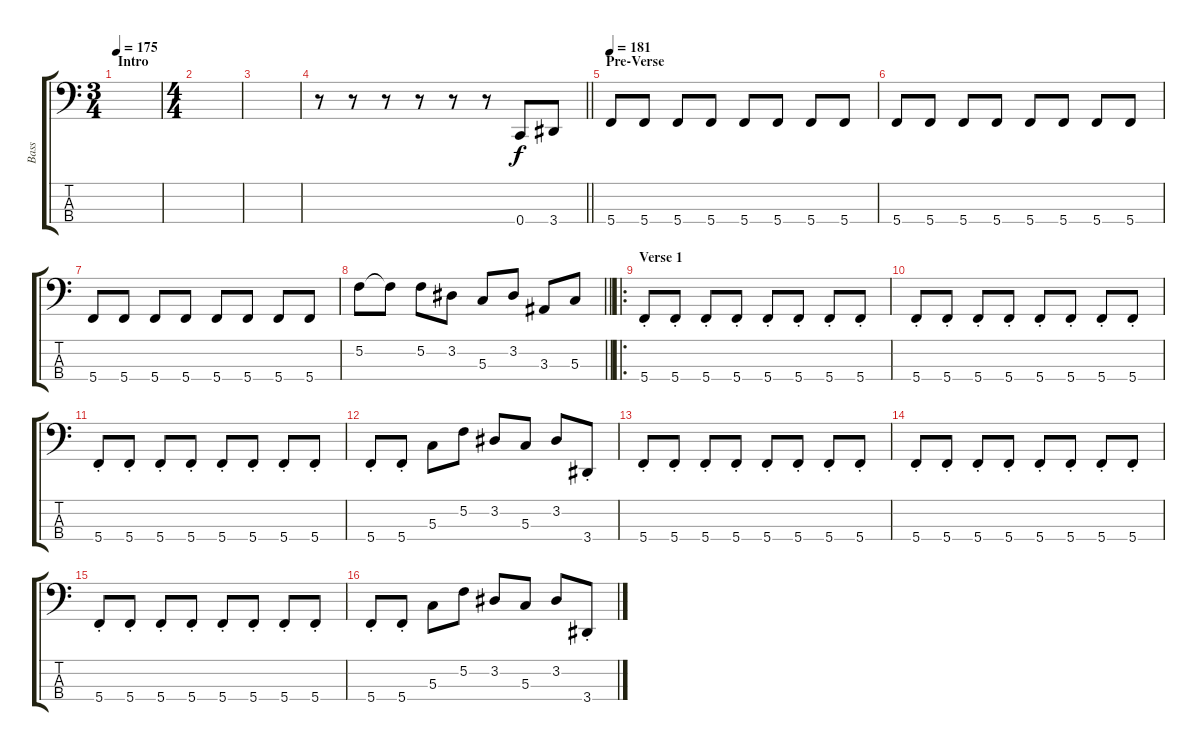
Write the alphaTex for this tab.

\track ("Bass" "Bass") {instrument electricbassfinger}
\staff {score tabs}
\tuning (F2 C2 G1 C1) {hide}
\ts (3 4)
\section ("" "Intro")
\tempo 175
\clef f4
\ks c
|
\ts (4 4)
|
|
\barLineRight lightlight
r.8 r.8 r.8 r.8 r.8 r.8 0.4.8 3.4.8 |
\section ("" "Pre-Verse")
\tempo 181
5.4.8 5.4.8 5.4.8 5.4.8 5.4.8 5.4.8 5.4.8 5.4.8 |
5.4.8 5.4.8 5.4.8 5.4.8 5.4.8 5.4.8 5.4.8 5.4.8 |
5.4.8 5.4.8 5.4.8 5.4.8 5.4.8 5.4.8 5.4.8 5.4.8 |
\barLineRight lightlight
5.2.8 5.2{t}.8 5.2.8 3.2.8 5.3.8 3.2.8 3.3.8 5.3.8 |
\ro
\section ("" "Verse 1")
5.4{st}.8 5.4{st}.8 5.4{st}.8 5.4{st}.8 5.4{st}.8 5.4{st}.8 5.4{st}.8 5.4{st}.8 |
5.4{st}.8 5.4{st}.8 5.4{st}.8 5.4{st}.8 5.4{st}.8 5.4{st}.8 5.4{st}.8 5.4{st}.8 |
5.4{st}.8 5.4{st}.8 5.4{st}.8 5.4{st}.8 5.4{st}.8 5.4{st}.8 5.4{st}.8 5.4{st}.8 |
5.4{st}.8 5.4{st}.8 5.3.8 5.2.8 3.2.8 5.3.8 3.2.8 3.4{st}.8 |
5.4{st}.8 5.4{st}.8 5.4{st}.8 5.4{st}.8 5.4{st}.8 5.4{st}.8 5.4{st}.8 5.4{st}.8 |
5.4{st}.8 5.4{st}.8 5.4{st}.8 5.4{st}.8 5.4{st}.8 5.4{st}.8 5.4{st}.8 5.4{st}.8 |
5.4{st}.8 5.4{st}.8 5.4{st}.8 5.4{st}.8 5.4{st}.8 5.4{st}.8 5.4{st}.8 5.4{st}.8 |
5.4{st}.8 5.4{st}.8 5.3.8 5.2.8 3.2.8 5.3.8 3.2.8 3.4{st}.8
